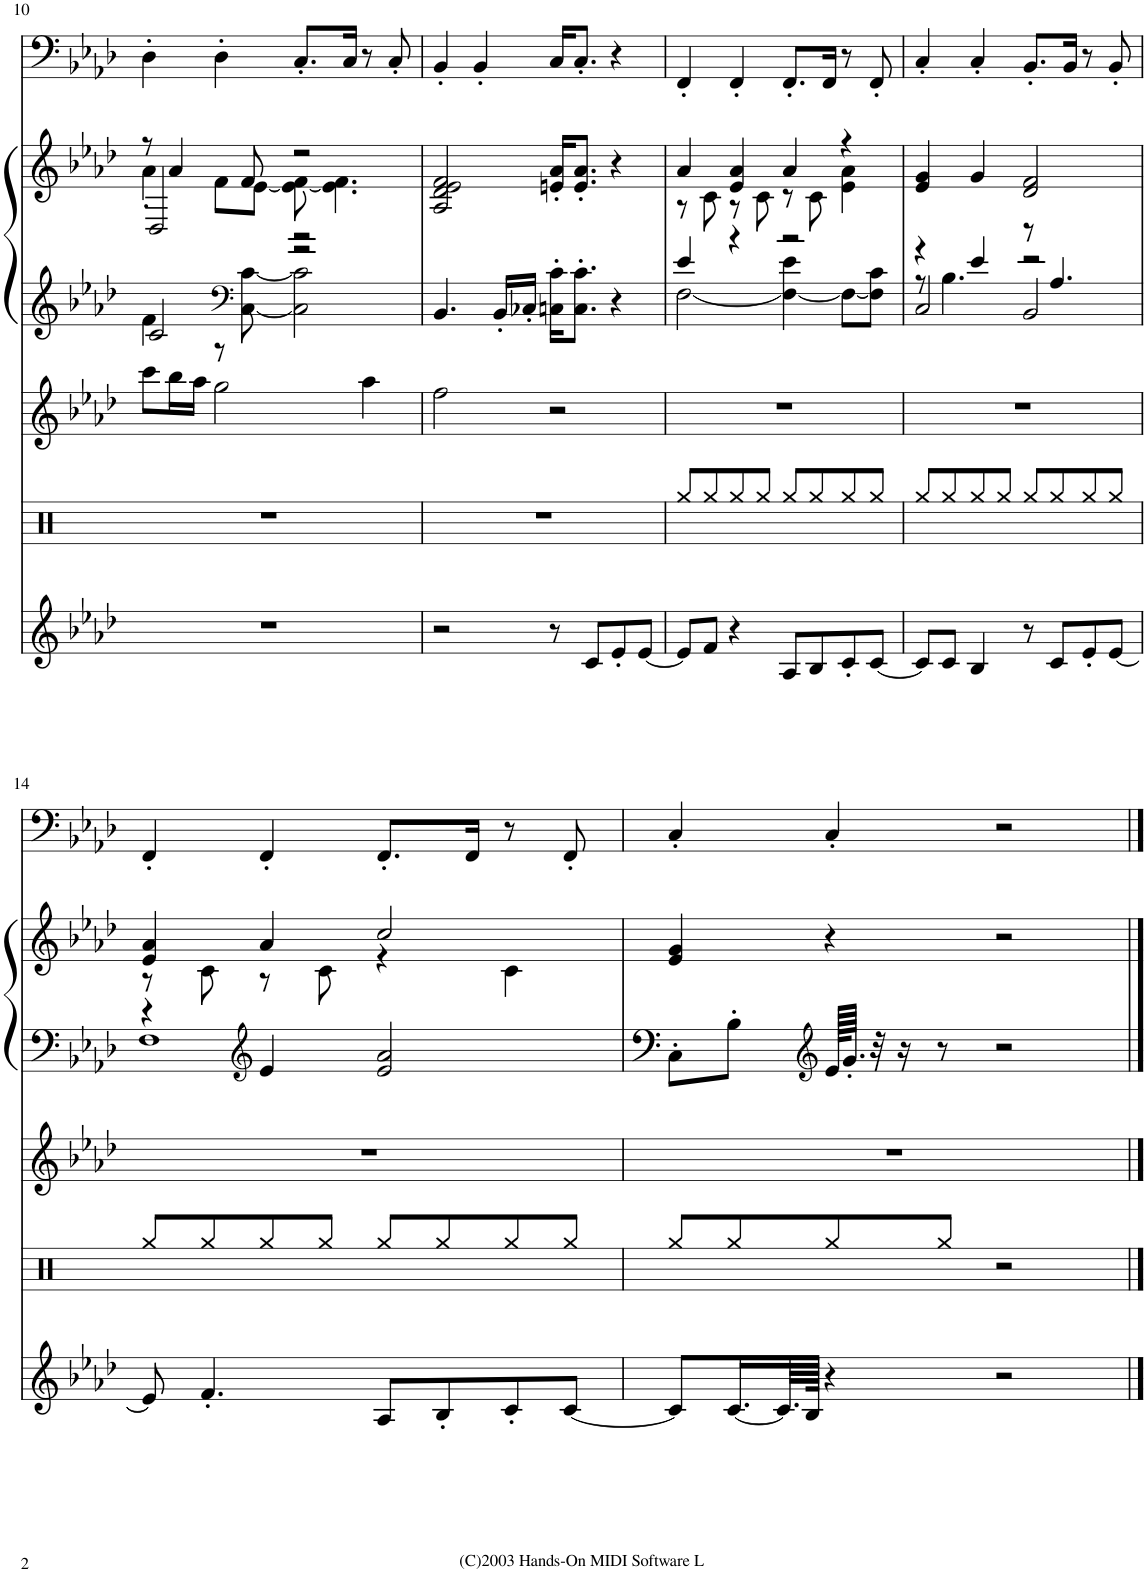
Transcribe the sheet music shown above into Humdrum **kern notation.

**kern	**kern	**kern	**kern	**kern	**kern
*part5	*part4	*part3	*part2	*part2	*part1
*staff6	*staff5	*staff4	*staff3	*staff2	*staff1
*I"Calliope	*I"Percussion	*I"Ocarina	*I"E.Piano	*	*I"Synth Bass 2
*	*	*I'Oc	*I'E.Pno	*	*
!!LO:PB:g=z
*clefG2	*clefX	*clefG2	*clefG2	*clefG2	*clefF4
*k[b-e-a-d-]	*k[]	*k[b-e-a-d-]	*k[b-e-a-d-]	*k[b-e-a-d-]	*k[b-e-a-d-]
*M4/4	*M4/4	*M4/4	*M4/4	*M4/4	*M4/4
=10	=10	=10	=10	=10	=10
*	*	*	*^	*^	*
*	*	*	*	*	*	*^	*
1r	1r	8ccc\L	2c/	4f\	8r	4a-'\	2D-/	4D-'\
.	.	16bb-\L	.	.	4a-/	.	.	.
.	.	16aa-\JJ	.	.	.	.	.	.
.	.	2gg\	.	8r	.	8f\L	.	4D-'\
*	*	*	*clefF4	*	*	*	*	*
.	.	.	.	[8C\ [8c\	8f/	[8e-\J	.	.
.	.	.	2r	2C\] 2c\]	2r	8e-\_ 8f\	2r	8.C'/L
.	.	.	.	.	.	4.e-\] 4.f\	.	.
.	.	.	.	.	.	.	.	16C/Jk
.	.	4aa-\	.	.	.	.	.	8r
.	.	.	.	.	.	.	.	8C'/
*	*	*	*v	*v	*	*	*	*
*	*	*	*	*v	*v	*v	*
=11	=11	=11	=11	=11	=11
2r	1r	2ff\	4.BB-/	2A-/ 2d-/ 2e-/ 2f/	4BB-'/
.	.	.	.	.	4BB-'/
.	.	.	16BB-'/LL	.	.
.	.	.	16C-X'/JJ	.	.
8r	.	2r	16Cn\' 16c\'KL	16en/' 16a-/'KL	16C/KL
.	.	.	8.C\' 8.c\'J	8.e/' 8.a-/'J	8.C'/J
8c/L	.	.	.	.	.
8e-'/	.	.	4r	4r	4r
[8e-/J	.	.	.	.	.
=12	=12	=12	=12	=12	=12
*	*	*	*^	*^	*
8e-/L]	8Rgg/L	1r	4e-/	[2F\	4a-/	8r	4FF'/
8f/J	8Rgg/	.	.	.	.	8c\	.
4r	8Rgg/	.	4r	.	4e-/ 4a-/	8r	4FF'/
.	8Rgg/J	.	.	.	.	8c\	.
8A-/L	8Rgg/L	.	2r	4F\_ 4e-\	4a-/	8r	8.FF'/L
8B-/	8Rgg/	.	.	.	.	8c\	.
.	.	.	.	.	.	.	16FF/Jk
8c'/	8Rgg/	.	.	8F\L_	4r	4e-\ 4a-\	8r
[8c/J	8Rgg/J	.	.	8F\] 8c\J	.	.	8FF'/
*	*	*	*	*	*v	*v	*
=13	=13	=13	=13	=13	=13	=13
*	*	*	*	*^	*	*
8c/L]	8Rgg/L	1r	4r	8r	2C/	4e-/ 4g/	4C'/
8c/J	8Rgg/	.	.	4.B-\	.	.	.
4B-/	8Rgg/	.	4e-/	.	.	4g/	4C'/
.	8Rgg/J	.	.	.	.	.	.
8r	8Rgg/L	.	8r	2r	2BB-/	2d-/ 2f/	8.BB-'/L
8c/L	8Rgg/	.	4.A-/	.	.	.	.
.	.	.	.	.	.	.	16BB-/Jk
8e-'/	8Rgg/	.	.	.	.	.	8r
[8e-/J	8Rgg/J	.	.	.	.	.	8BB-'/
*	*	*	*	*v	*v	*	*
!!LO:LB:g=z
=14	=14	=14	=14	=14	=14	=14
*	*	*	*	*	*^	*
8e-/]	8Rgg/L	1r	4r	1F	4e-/ 4a-/	8r	4FF'/
4.f'/	8Rgg/	.	.	.	.	8c\	.
*	*	*	*clefG2	*	*	*	*
.	8Rgg/	.	4e-/	.	4a-/	8r	4FF'/
.	8Rgg/J	.	.	.	.	8c\	.
8A-/L	8Rgg/L	.	2e-/ 2a-/	.	2cc/	4r	8.FF'/L
8B-'/	8Rgg/	.	.	.	.	.	.
.	.	.	.	.	.	.	16FF/Jk
8c'/	8Rgg/	.	.	.	.	4c\	8r
[8c/J	8Rgg/J	.	.	.	.	.	8FF'/
*	*	*	*v	*v	*	*	*
*	*	*	*	*v	*v	*
=15	=15	=15	=15	=15	=15
8c/L]	8Rgg/L	1r	8C'\L	4e-/ 4g/	4C'/
[16.c/L	8Rgg/	.	8B-'\J	.	.
64.c/LL]	.	.	.	.	.
128B-/JJJJk	.	.	.	.	.
*	*	*	*clefG2	*	*
4r	8Rgg/	.	128e-/KLLLL	4r	4C'/
.	.	.	64.g'/JJJJ	.	.
.	.	.	32r	.	.
.	.	.	16r	.	.
.	8Rgg/J	.	8r	.	.
2r	2r	.	2r	2r	2r
==	==	==	==	==	==
*-	*-	*-	*-	*-	*-
